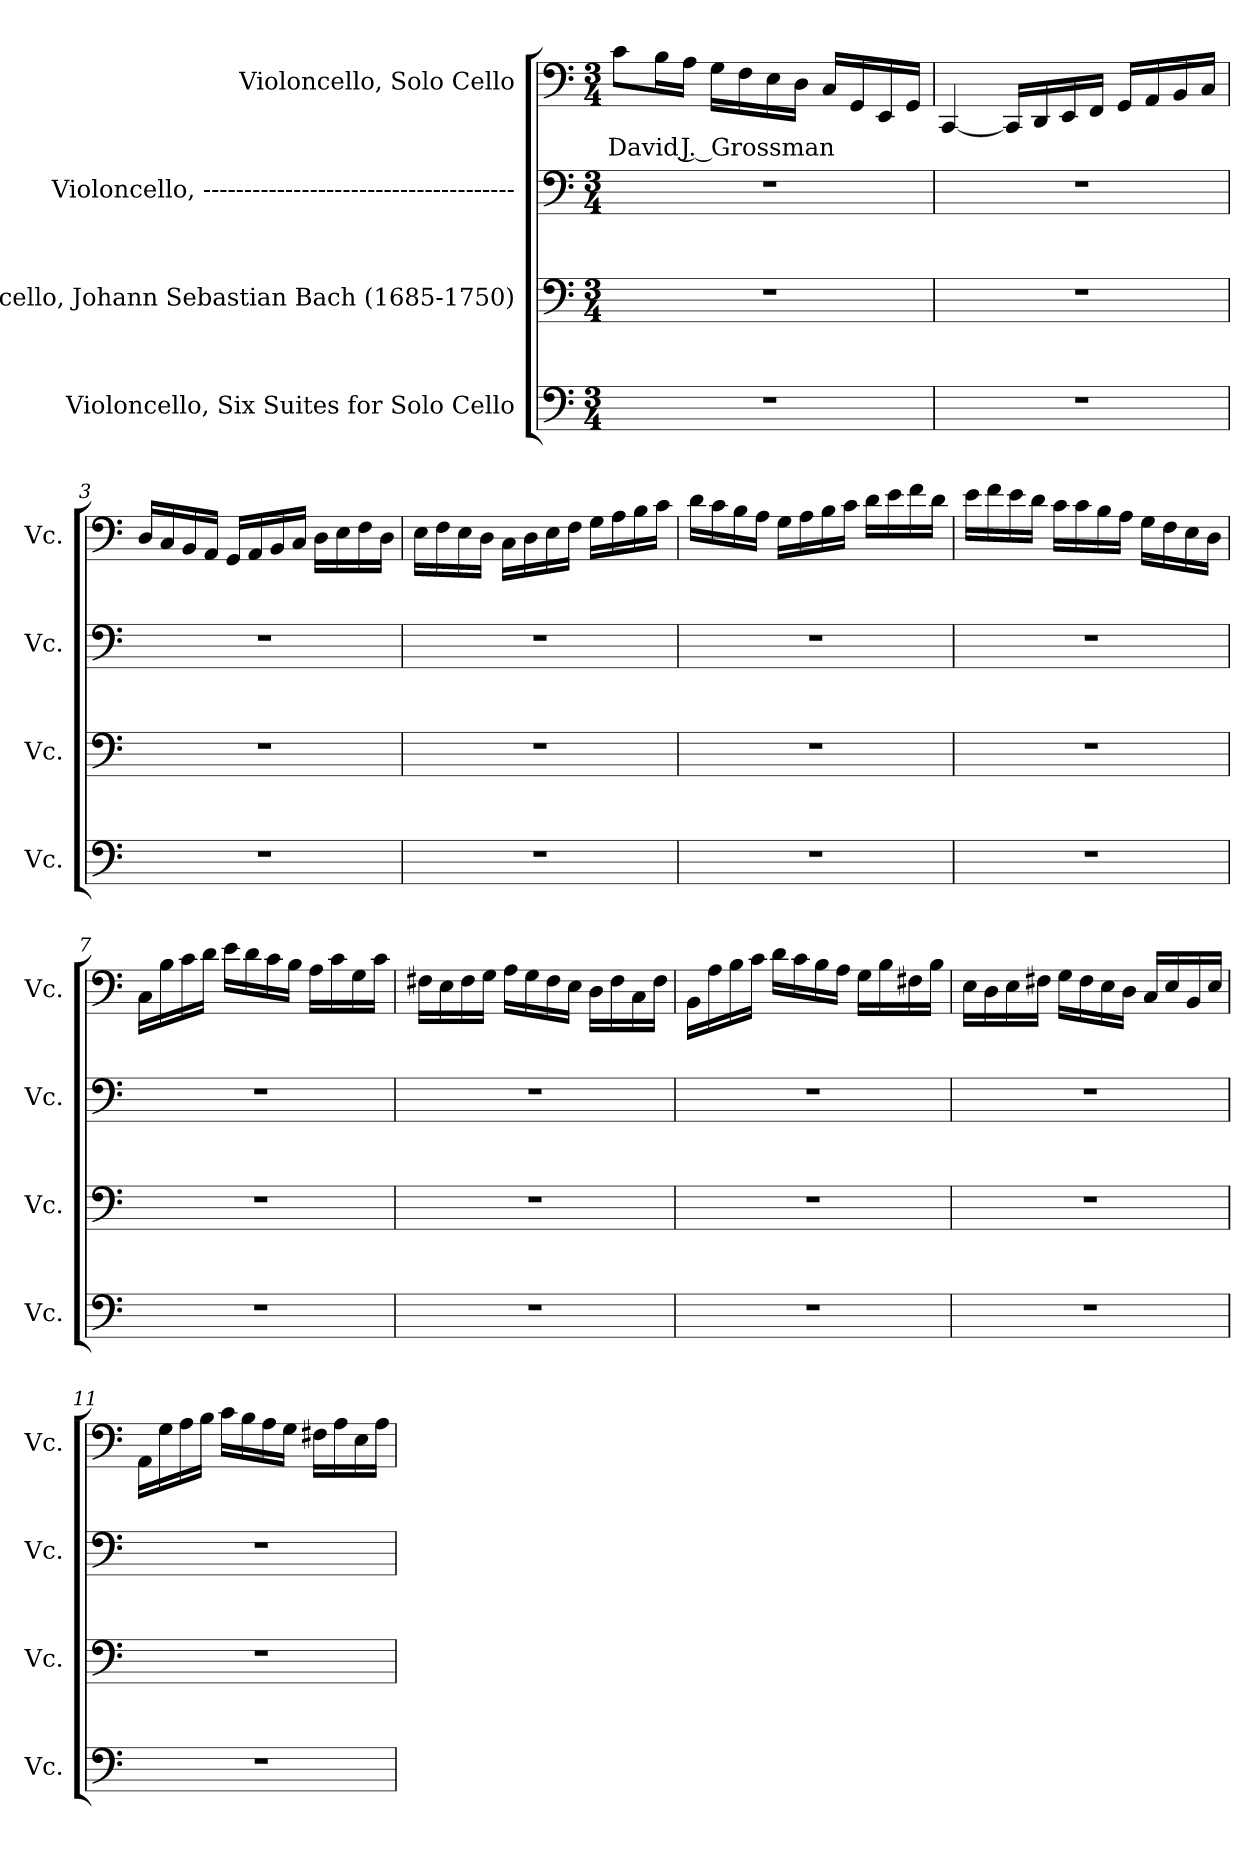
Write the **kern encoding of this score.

**kern	**kern	**kern	**kern	**text
*part4	*part3	*part2	*part1	*part1
*staff4	*staff3	*staff2	*staff1	*staff1
*I"Violoncello, Six Suites for Solo Cello	*I"Violoncello, Johann Sebastian Bach  (1685-1750)	*I"Violoncello, --------------------------------------	*I"Violoncello, Solo Cello	*
*I'Vc.	*I'Vc.	*I'Vc.	*I'Vc.	*
*clefF4	*clefF4	*clefF4	*clefF4	*
*k[]	*k[]	*k[]	*k[]	*
*M3/4	*M3/4	*M3/4	*M3/4	*
*MM70	*MM70	*MM70	*MM70	*
=1	=1	=1	=1	=1
!	!	!	!	!LO:LY:b
2.r	2.r	2.r	8c\L	David J. Grossman
.	.	.	16B\L	.
.	.	.	16A\JJ	.
.	.	.	16G\LL	.
.	.	.	16F\	.
.	.	.	16E\	.
.	.	.	16D\JJ	.
.	.	.	16C/LL	.
.	.	.	16GG/	.
.	.	.	16EE/	.
.	.	.	16GG/JJ	.
=2	=2	=2	=2	=2
2.r	2.r	2.r	[4CC/	.
.	.	.	16CC/LL]	.
.	.	.	16DD/	.
.	.	.	16EE/	.
.	.	.	16FF/JJ	.
.	.	.	16GG/LL	.
.	.	.	16AA/	.
.	.	.	16BB/	.
.	.	.	16C/JJ	.
!!LO:LB:g=z
=3	=3	=3	=3	=3
2.r	2.r	2.r	16D/LL	.
.	.	.	16C/	.
.	.	.	16BB/	.
.	.	.	16AA/JJ	.
.	.	.	16GG/LL	.
.	.	.	16AA/	.
.	.	.	16BB/	.
.	.	.	16C/JJ	.
.	.	.	16D\LL	.
.	.	.	16E\	.
.	.	.	16F\	.
.	.	.	16D\JJ	.
=4	=4	=4	=4	=4
2.r	2.r	2.r	16E\LL	.
.	.	.	16F\	.
.	.	.	16E\	.
.	.	.	16D\JJ	.
.	.	.	16C\LL	.
.	.	.	16D\	.
.	.	.	16E\	.
.	.	.	16F\JJ	.
.	.	.	16G\LL	.
.	.	.	16A\	.
.	.	.	16B\	.
.	.	.	16c\JJ	.
=5	=5	=5	=5	=5
2.r	2.r	2.r	16d\LL	.
.	.	.	16c\	.
.	.	.	16B\	.
.	.	.	16A\JJ	.
.	.	.	16G\LL	.
.	.	.	16A\	.
.	.	.	16B\	.
.	.	.	16c\JJ	.
.	.	.	16d\LL	.
.	.	.	16e\	.
.	.	.	16f\	.
.	.	.	16d\JJ	.
!!LO:LB:g=z
=6	=6	=6	=6	=6
2.r	2.r	2.r	16e\LL	.
.	.	.	16f\	.
.	.	.	16e\	.
.	.	.	16d\JJ	.
.	.	.	16c\LL	.
.	.	.	16c\	.
.	.	.	16B\	.
.	.	.	16A\JJ	.
.	.	.	16G\LL	.
.	.	.	16F\	.
.	.	.	16E\	.
.	.	.	16D\JJ	.
=7	=7	=7	=7	=7
2.r	2.r	2.r	16C\LL	.
.	.	.	16B\	.
.	.	.	16c\	.
.	.	.	16d\JJ	.
.	.	.	16e\LL	.
.	.	.	16d\	.
.	.	.	16c\	.
.	.	.	16B\JJ	.
.	.	.	16A\LL	.
.	.	.	16c\	.
.	.	.	16G\	.
.	.	.	16c\JJ	.
=8	=8	=8	=8	=8
2.r	2.r	2.r	16F#X\LL	.
.	.	.	16E\	.
.	.	.	16F#\	.
.	.	.	16G\JJ	.
.	.	.	16A\LL	.
.	.	.	16G\	.
.	.	.	16F#\	.
.	.	.	16E\JJ	.
.	.	.	16D\LL	.
.	.	.	16F#\	.
.	.	.	16C\	.
.	.	.	16F#\JJ	.
!!LO:PB:g=z
=9	=9	=9	=9	=9
2.r	2.r	2.r	16BB\LL	.
.	.	.	16A\	.
.	.	.	16B\	.
.	.	.	16c\JJ	.
.	.	.	16d\LL	.
.	.	.	16c\	.
.	.	.	16B\	.
.	.	.	16A\JJ	.
.	.	.	16G\LL	.
.	.	.	16B\	.
.	.	.	16F#X\	.
.	.	.	16B\JJ	.
=10	=10	=10	=10	=10
2.r	2.r	2.r	16E\LL	.
.	.	.	16D\	.
.	.	.	16E\	.
.	.	.	16F#X\JJ	.
.	.	.	16G\LL	.
.	.	.	16F#\	.
.	.	.	16E\	.
.	.	.	16D\JJ	.
.	.	.	16C/LL	.
.	.	.	16E/	.
.	.	.	16BB/	.
.	.	.	16E/JJ	.
=11	=11	=11	=11	=11
2.r	2.r	2.r	16AA\LL	.
.	.	.	16G\	.
.	.	.	16A\	.
.	.	.	16B\JJ	.
.	.	.	16c\LL	.
.	.	.	16B\	.
.	.	.	16A\	.
.	.	.	16G\JJ	.
.	.	.	16F#X\LL	.
.	.	.	16A\	.
.	.	.	16E\	.
.	.	.	16A\JJ	.
=	=	=	=	=
*-	*-	*-	*-	*-
